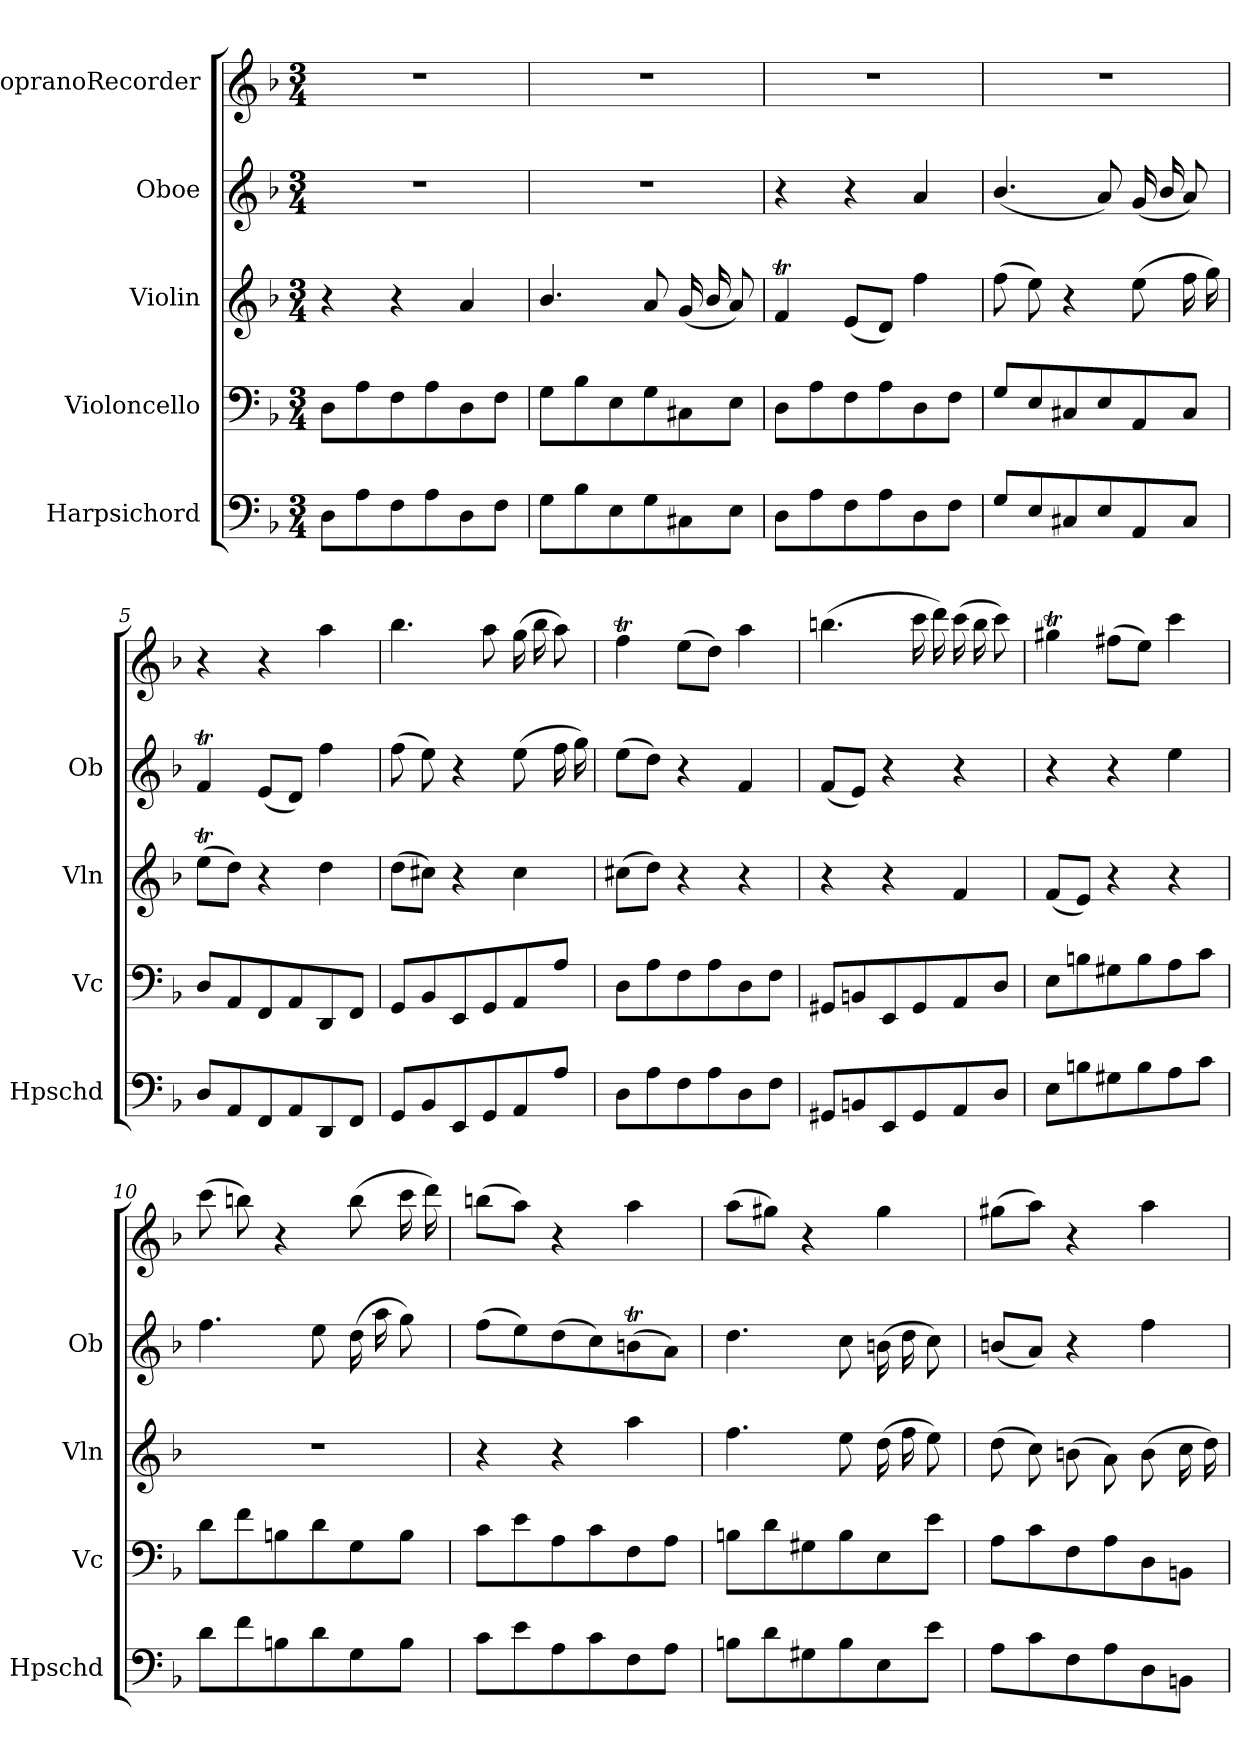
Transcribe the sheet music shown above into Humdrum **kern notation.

**kern	**kern	**kern	**kern	**kern
*part5	*part4	*part3	*part2	*part1
*staff5	*staff4	*staff3	*staff2	*staff1
*I"Harpsichord	*I"Violoncello	*I"Violin	*I"Oboe	*I"SopranoRecorder
*I'Hpschd	*I'Vc	*I'Vln	*I'Ob	*
*clefF4	*clefF4	*clefG2	*clefG2	*clefG2
*k[b-]	*k[b-]	*k[b-]	*k[b-]	*k[b-]
*d:	*d:	*d:	*d:	*d:
*M3/4	*M3/4	*M3/4	*M3/4	*M3/4
*MM32	*MM32	*MM32	*MM32	*MM32
=1	=1	=1	=1	=1
8D\L	8D\L	4r	2.r	2.r
8A\	8A\	.	.	.
8F\	8F\	4r	.	.
8A\	8A\	.	.	.
8D\	8D\	4a/	.	.
8F\J	8F\J	.	.	.
=2	=2	=2	=2	=2
8G\L	8G\L	4.b-/	2.r	2.r
8B-\	8B-\	.	.	.
8E\	8E\	.	.	.
8G\	8G\	8a/	.	.
8C#X\	8C#X\	(16g/	.	.
.	.	16b-/	.	.
8E\J	8E\J	8a/)	.	.
=3	=3	=3	=3	=3
8D\L	8D\L	4fT/	4r	2.r
8A\	8A\	.	.	.
8F\	8F\	(8e/L	4r	.
8A\	8A\	8d/J)	.	.
8D\	8D\	4ff\	4a/	.
8F\J	8F\J	.	.	.
=4	=4	=4	=4	=4
8G/L	8G/L	(8ff\	(4.b-/	2.r
8E/	8E/	8ee\)	.	.
8C#X/	8C#X/	4r	.	.
8E/	8E/	.	8a/)	.
8AA/	8AA/	(8ee\	(16g/	.
.	.	.	16b-/	.
8C#/J	8C#/J	16ff\	8a/)	.
.	.	16gg\)	.	.
=5	=5	=5	=5	=5
8D/L	8D/L	(8eet\L	4fT/	4r
8AA/	8AA/	8dd\J)	.	.
8FF/	8FF/	4r	(8e/L	4r
8AA/	8AA/	.	8d/J)	.
8DD/	8DD/	4dd\	4ff\	4aa\
8FF/J	8FF/J	.	.	.
=6	=6	=6	=6	=6
8GG/L	8GG/L	(8dd\L	(8ff\	4.bb-\
8BB-/	8BB-/	8cc#X\J)	8ee\)	.
8EE/	8EE/	4r	4r	.
8GG/	8GG/	.	.	8aa\
8AA/	8AA/	4cc#\	(8ee\	(16gg\
.	.	.	.	16bb-\
8A/J	8A/J	.	16ff\	8aa\)
.	.	.	16gg\)	.
=7	=7	=7	=7	=7
8D\L	8D\L	(8cc#X\L	(8ee\L	4ffT\
8A\	8A\	8dd\J)	8dd\J)	.
8F\	8F\	4r	4r	(8ee\L
8A\	8A\	.	.	8dd\J)
8D\	8D\	4r	4f/	4aa\
8F\J	8F\J	.	.	.
=8	=8	=8	=8	=8
8GG#X/L	8GG#X/L	4r	(8f/L	(4.bbn\
8BBn/	8BBn/	.	8e/J)	.
8EE/	8EE/	4r	4r	.
8GG#/	8GG#/	.	.	16ccc\
.	.	.	.	16ddd\)
8AA/	8AA/	4f/	4r	(16ccc\
.	.	.	.	16bb\
8D/J	8D/J	.	.	8ccc\)
=9	=9	=9	=9	=9
8E\L	8E\L	(8f/L	4r	4gg#Xt\
8Bn\	8Bn\	8e/J)	.	.
8G#X\	8G#X\	4r	4r	(8ff#X\L
8B\	8B\	.	.	8ee\J)
8A\	8A\	4r	4ee\	4ccc\
8c\J	8c\J	.	.	.
=10	=10	=10	=10	=10
8d\L	8d\L	2.r	4.ff\	(8ccc\
8f\	8f\	.	.	8bbn\)
8Bn\	8Bn\	.	.	4r
8d\	8d\	.	8ee\	.
8G\	8G\	.	(16dd\	(8bb\
.	.	.	16aa\	.
8B\J	8B\J	.	8gg\)	16ccc\
.	.	.	.	16ddd\)
=11	=11	=11	=11	=11
8c\L	8c\L	4r	(8ff\L	(8bbn\L
8e\	8e\	.	8ee\)	8aa\J)
8A\	8A\	4r	(8dd\	4r
8c\	8c\	.	8cc\)	.
8F\	8F\	4aa\	(8bnt\	4aa\
8A\J	8A\J	.	8a\J)	.
=12	=12	=12	=12	=12
8Bn\L	8Bn\L	4.ff\	4.dd\	(8aa\L
8d\	8d\	.	.	8gg#X\J)
8G#X\	8G#X\	.	.	4r
8B\	8B\	8ee\	8cc\	.
8E\	8E\	(16dd\	(16bn\	4gg#\
.	.	16ff\	16dd\	.
8e\J	8e\J	8ee\)	8cc\)	.
=13	=13	=13	=13	=13
8A\L	8A\L	(8dd\	(8bn/L	(8gg#X\L
8c\	8c\	8cc\)	8a/J)	8aa\J)
8F\	8F\	(8bn\	4r	4r
8A\	8A\	8a\)	.	.
8D\	8D\	(8b\	4ff\	4aa\
8BBn\J	8BBn\J	16cc\	.	.
.	.	16dd\)	.	.
=	=	=	=	=
*-	*-	*-	*-	*-
